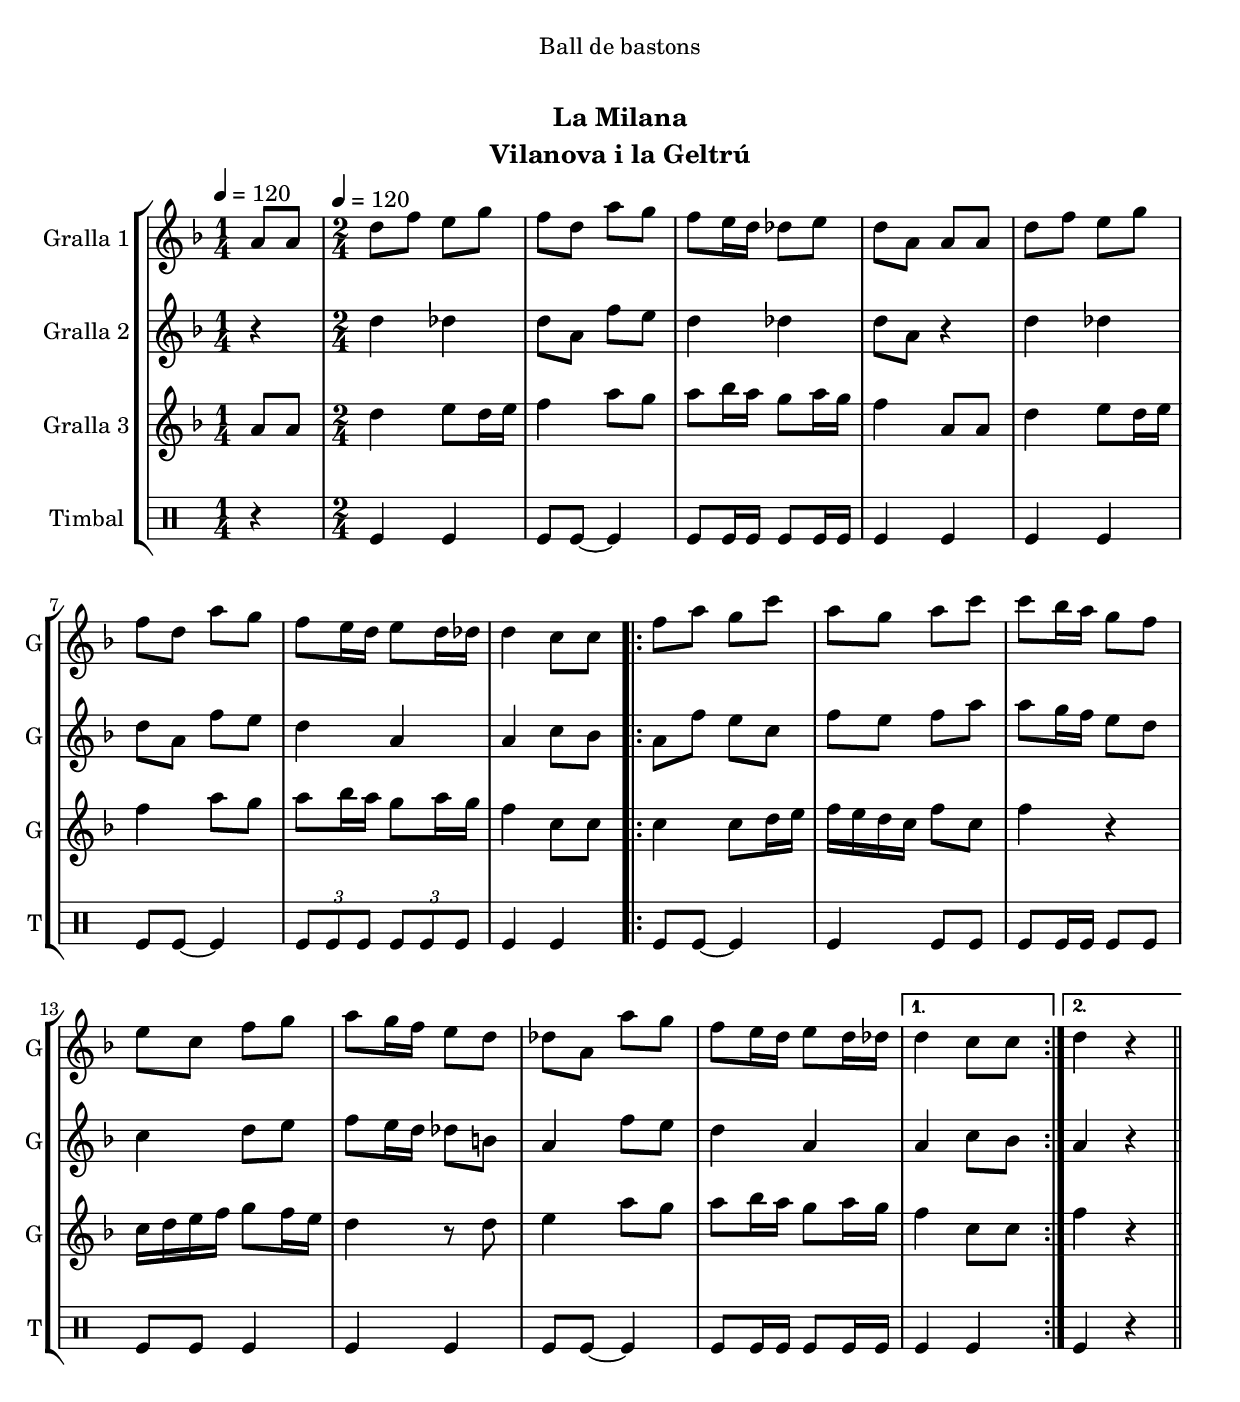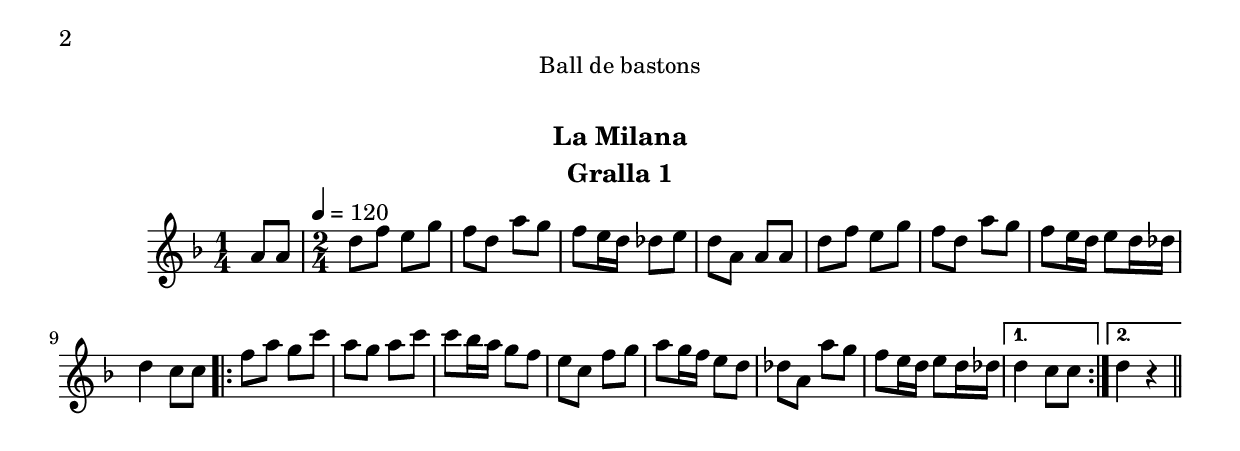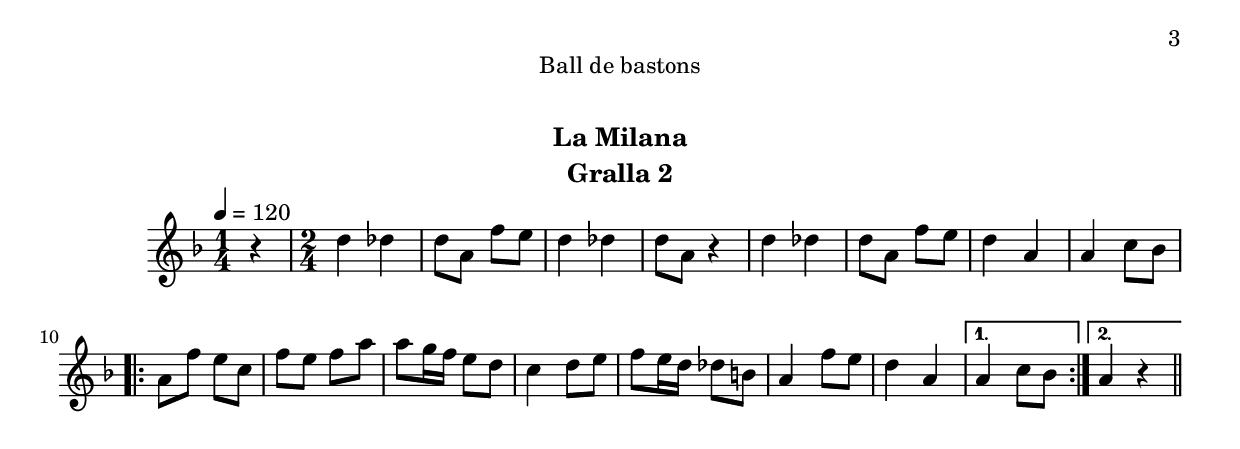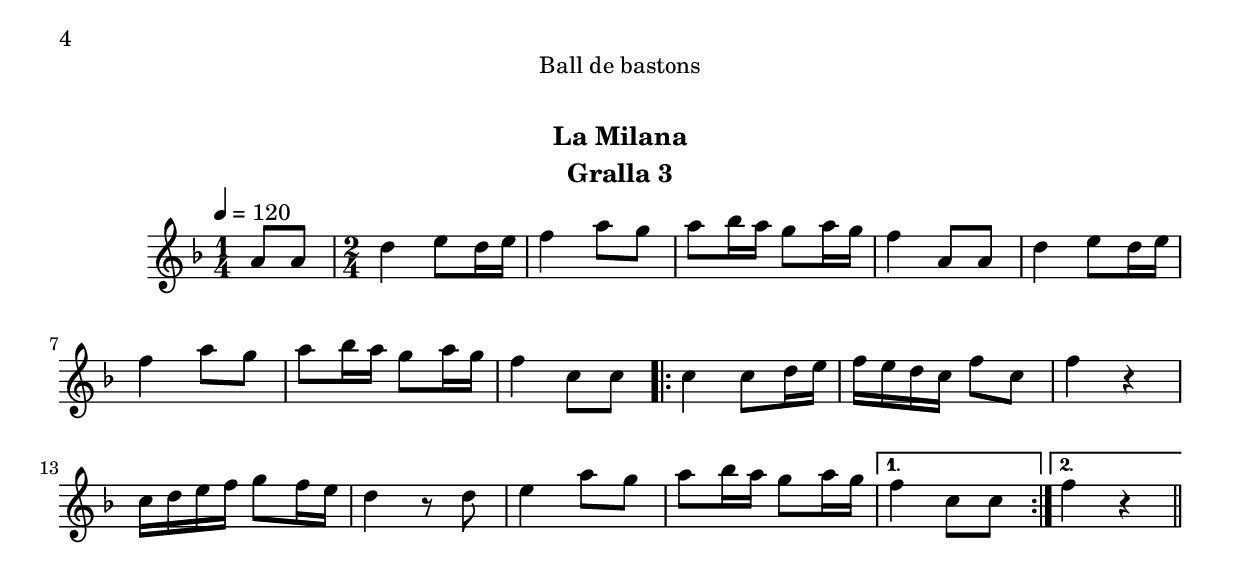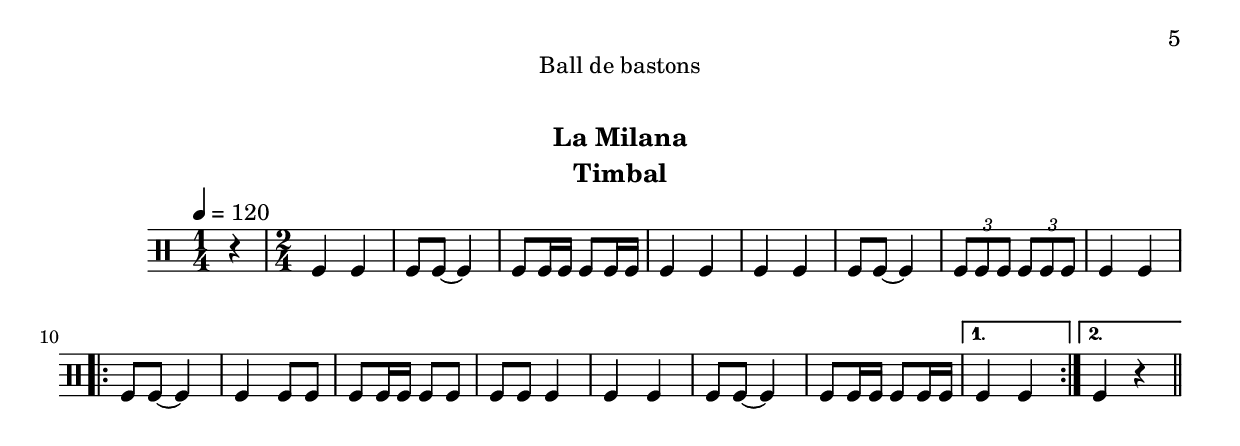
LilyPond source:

\version "2.22.1"

\header {
  dedication="Ball de bastons"
  title="   "
  subtitle="La Milana"
  subsubtitle=""
  poet=""
  meter=""
  piece=""
  composer=""
  arranger=""
  opus=""
  instrument="Vilanova i la Geltrú"
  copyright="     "
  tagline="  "
}

liniaroAa =
\relative a'
{
  \clef treble
  \key f \major
  \time 1/4
  a8 a \tempo 4 = 120  |
  \time 2/4   d8 f e g  |
  f8 d a' g  |
  f8 e16 d des8 e  |
  %05
  d8 a a a  |
  d8 f e g  |
  f8 d a' g  |
  f8 e16 d e8 d16 des  |
  d4 c8 c  |
  %10
  \repeat volta 2 { f8 a g c  |
  a8 g a c  |
  c8 bes16 a g8 f  |
  e8 c f g  |
  a8 g16 f e8 d  |
  %15
  des8 a a' g  |
  f8 e16 d e8 d16 des }
  \alternative { { d4 c8 c }
  { d4 r4 } } \bar "||" % kompletite
}

liniaroAb =
\relative d''
{
  \tempo 4 = 120
  \clef treble
  \key f \major
  \time 1/4
  r4  |
  \time 2/4   d4 des  |
  d8 a f' e  |
  d4 des  |
  %05
  d8 a r4  |
  d4 des  |
  d8 a f' e  |
  d4 a  |
  a4 c8 bes  |
  %10
  \repeat volta 2 { a8 f' e c  |
  f8 e f a  |
  a8 g16 f e8 d  |
  c4 d8 e  |
  f8 e16 d des8 b  |
  %15
  a4 f'8 e  |
  d4 a }
  \alternative { { a4 c8 bes }
  { a4 r4 } } \bar "||" % kompletite
}

liniaroAc =
\relative a'
{
  \tempo 4 = 120
  \clef treble
  \key f \major
  \time 1/4
  a8 a  |
  \time 2/4   d4 e8 d16 e  |
  f4 a8 g  |
  a8 bes16 a g8 a16 g  |
  %05
  f4 a,8 a  |
  d4 e8 d16 e  |
  f4 a8 g  |
  a8 bes16 a g8 a16 g  |
  f4 c8 c  |
  %10
  \repeat volta 2 { c4 c8 d16 e  |
  f16 e d c f8 c  |
  f4 r  |
  c16 d e f g8 f16 e  |
  d4 r8 d  |
  %15
  e4 a8 g  |
  a8 bes16 a g8 a16 g }
  \alternative { { f4 c8 c }
  { f4 r4 } } \bar "||" % kompletite
}

liniaroAd =
\drummode
{
  \tempo 4 = 120
  \time 1/4
  r4  |
  \time 2/4   tomfl4 tomfl  |
  tomfl8 tomfl ~ tomfl4  |
  tomfl8 tomfl16 tomfl tomfl8 tomfl16 tomfl  |
  %05
  tomfl4 tomfl  |
  tomfl4 tomfl  |
  tomfl8 tomfl ~ tomfl4  |
  \times 2/3 { tomfl8 tomfl tomfl } \times 2/3 { tomfl tomfl tomfl }  |
  tomfl4 tomfl  |
  %10
  \repeat volta 2 { tomfl8 tomfl ~ tomfl4  |
  tomfl4 tomfl8 tomfl  |
  tomfl8 tomfl16 tomfl tomfl8 tomfl  |
  tomfl8 tomfl tomfl4  |
  tomfl4 tomfl  |
  %15
  tomfl8 tomfl ~ tomfl4  |
  tomfl8 tomfl16 tomfl tomfl8 tomfl16 tomfl }
  \alternative { { tomfl4 tomfl }
  { tomfl4 r4 } } \bar "||" % kompletite
}

\bookpart {
  \score {
    \new StaffGroup {
      \override Score.RehearsalMark #'self-alignment-X = #LEFT
      <<
        \new Staff \with {instrumentName = #"Gralla 1" shortInstrumentName = #"G"} \liniaroAa
        \new Staff \with {instrumentName = #"Gralla 2" shortInstrumentName = #"G"} \liniaroAb
        \new Staff \with {instrumentName = #"Gralla 3" shortInstrumentName = #"G"} \liniaroAc
        \new DrumStaff \with {instrumentName = #"Timbal" shortInstrumentName = #"T"} \liniaroAd
      >>
    }
    \layout {}
  }
  \score { \unfoldRepeats
    \new StaffGroup {
      \override Score.RehearsalMark #'self-alignment-X = #LEFT
      <<
        \new Staff \with {instrumentName = #"Gralla 1" shortInstrumentName = #"G"} \liniaroAa
        \new Staff \with {instrumentName = #"Gralla 2" shortInstrumentName = #"G"} \liniaroAb
        \new Staff \with {instrumentName = #"Gralla 3" shortInstrumentName = #"G"} \liniaroAc
        \new DrumStaff \with {instrumentName = #"Timbal" shortInstrumentName = #"T"} \liniaroAd
      >>
    }
    \midi {
      \set Staff.midiInstrument = "oboe"
      \set DrumStaff.midiInstrument = "drums"
    }
  }
}

\bookpart {
  \header {instrument="Gralla 1"}
  \score {
    \new StaffGroup {
      \override Score.RehearsalMark #'self-alignment-X = #LEFT
      <<
        \new Staff \liniaroAa
      >>
    }
    \layout {}
  }
  \score { \unfoldRepeats
    \new StaffGroup {
      \override Score.RehearsalMark #'self-alignment-X = #LEFT
      <<
        \new Staff \liniaroAa
      >>
    }
    \midi {
      \set Staff.midiInstrument = "oboe"
      \set DrumStaff.midiInstrument = "drums"
    }
  }
}

\bookpart {
  \header {instrument="Gralla 2"}
  \score {
    \new StaffGroup {
      \override Score.RehearsalMark #'self-alignment-X = #LEFT
      <<
        \new Staff \liniaroAb
      >>
    }
    \layout {}
  }
  \score { \unfoldRepeats
    \new StaffGroup {
      \override Score.RehearsalMark #'self-alignment-X = #LEFT
      <<
        \new Staff \liniaroAb
      >>
    }
    \midi {
      \set Staff.midiInstrument = "oboe"
      \set DrumStaff.midiInstrument = "drums"
    }
  }
}

\bookpart {
  \header {instrument="Gralla 3"}
  \score {
    \new StaffGroup {
      \override Score.RehearsalMark #'self-alignment-X = #LEFT
      <<
        \new Staff \liniaroAc
      >>
    }
    \layout {}
  }
  \score { \unfoldRepeats
    \new StaffGroup {
      \override Score.RehearsalMark #'self-alignment-X = #LEFT
      <<
        \new Staff \liniaroAc
      >>
    }
    \midi {
      \set Staff.midiInstrument = "oboe"
      \set DrumStaff.midiInstrument = "drums"
    }
  }
}

\bookpart {
  \header {instrument="Timbal"}
  \score {
    \new StaffGroup {
      \override Score.RehearsalMark #'self-alignment-X = #LEFT
      <<
        \new DrumStaff \liniaroAd
      >>
    }
    \layout {}
  }
  \score { \unfoldRepeats
    \new StaffGroup {
      \override Score.RehearsalMark #'self-alignment-X = #LEFT
      <<
        \new DrumStaff \liniaroAd
      >>
    }
    \midi {
      \set Staff.midiInstrument = "oboe"
      \set DrumStaff.midiInstrument = "drums"
    }
  }
}

